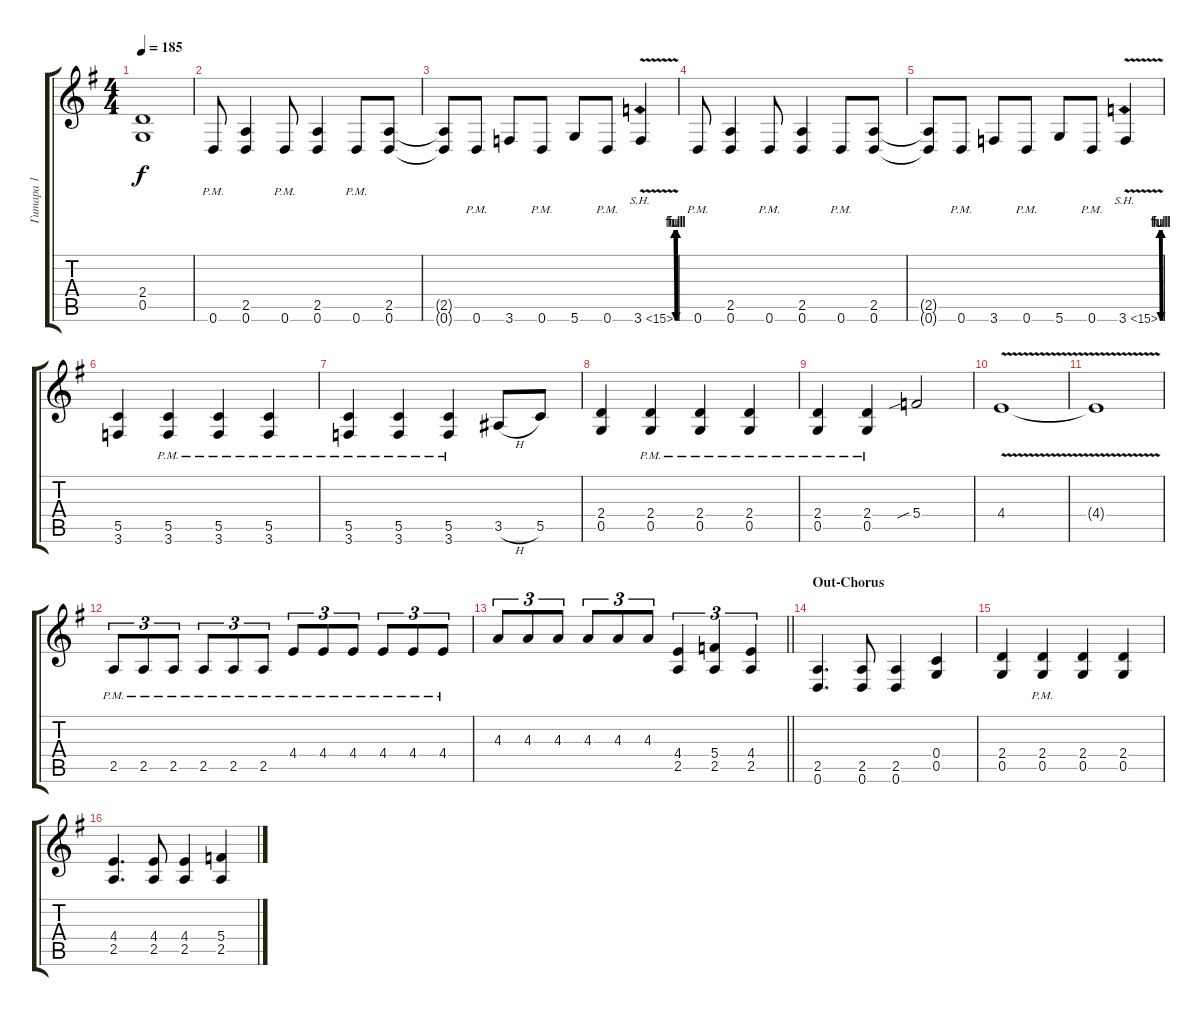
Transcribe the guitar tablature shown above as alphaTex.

\track ("Гитара 1" "Гитара 1") {instrument distortionguitar}
\staff {score tabs}
\tuning (D4 A3 F3 C3 G2 D2) {hide}
\ts (4 4)
\tempo 185
\clef g2
\ks eminor
(2.4{t} 0.5{t}).1{dy f} |
0.6{pm}.8 (2.5 0.6).4 0.6{pm}.8 (2.5 0.6).4 0.6{pm}.8 (2.5 0.6).8 |
(2.5{t} 0.6{t}).8 0.6{pm}.8 3.6.8 0.6{pm}.8 5.6.8 0.6{pm}.8 3.6{be (custom 0 0 15 4 21 0 33 4 40 0 60 4) sh 12 v}.4 |
0.6{pm}.8 (2.5 0.6).4 0.6{pm}.8 (2.5 0.6).4 0.6{pm}.8 (2.5 0.6).8 |
(2.5{t} 0.6{t}).8 0.6{pm}.8 3.6.8 0.6{pm}.8 5.6.8 0.6{pm}.8 3.6{be (custom 0 0 15 4 21 0 33 4 40 0 60 4) sh 12 v}.4 |
(5.5 3.6).4 (5.5{pm} 3.6{pm}).4 (5.5{pm} 3.6{pm}).4 (5.5{pm} 3.6{pm}).4 |
(5.5{pm} 3.6{pm}).4 (5.5{pm} 3.6{pm}).4 (5.5{pm} 3.6{pm}).4 3.5{h}.8 5.5.8 |
(2.4 0.5).4 (2.4{pm} 0.5{pm}).4 (2.4{pm} 0.5{pm}).4 (2.4{pm} 0.5{pm}).4 |
(2.4{pm} 0.5{pm}).4 (2.4{pm} 0.5{pm}).4 5.4{sib}.2 |
4.4{v}.1 |
4.4{t}.1 |
2.5{pm}.8{tu (3 2)} 2.5{pm}.8{tu (3 2)} 2.5{pm}.8{tu (3 2)} 2.5{pm}.8{tu (3 2)} 2.5{pm}.8{tu (3 2)} 2.5{pm}.8{tu (3 2)} 4.4{pm}.8{tu (3 2)} 4.4{pm}.8{tu (3 2)} 4.4{pm}.8{tu (3 2)} 4.4{pm}.8{tu (3 2)} 4.4{pm}.8{tu (3 2)} 4.4{pm}.8{tu (3 2)} |
\barLineRight lightlight
4.3.8{tu (3 2)} 4.3.8{tu (3 2)} 4.3.8{tu (3 2)} 4.3.8{tu (3 2)} 4.3.8{tu (3 2)} 4.3.8{tu (3 2)} (4.4 2.5).4{tu (3 2)} (5.4 2.5).4{tu (3 2)} (4.4 2.5).4{tu (3 2)} |
\section ("" "Out-Chorus")
(2.5 0.6).4{d} (2.5 0.6).8 (2.5 0.6).4 (0.4 0.5).4 |
(2.4 0.5).4 (2.4{pm} 0.5{pm}).4 (2.4 0.5).4 (2.4 0.5).4 |
(4.4 2.5).4{d} (4.4 2.5).8 (4.4 2.5).4 (5.4 2.5).4
